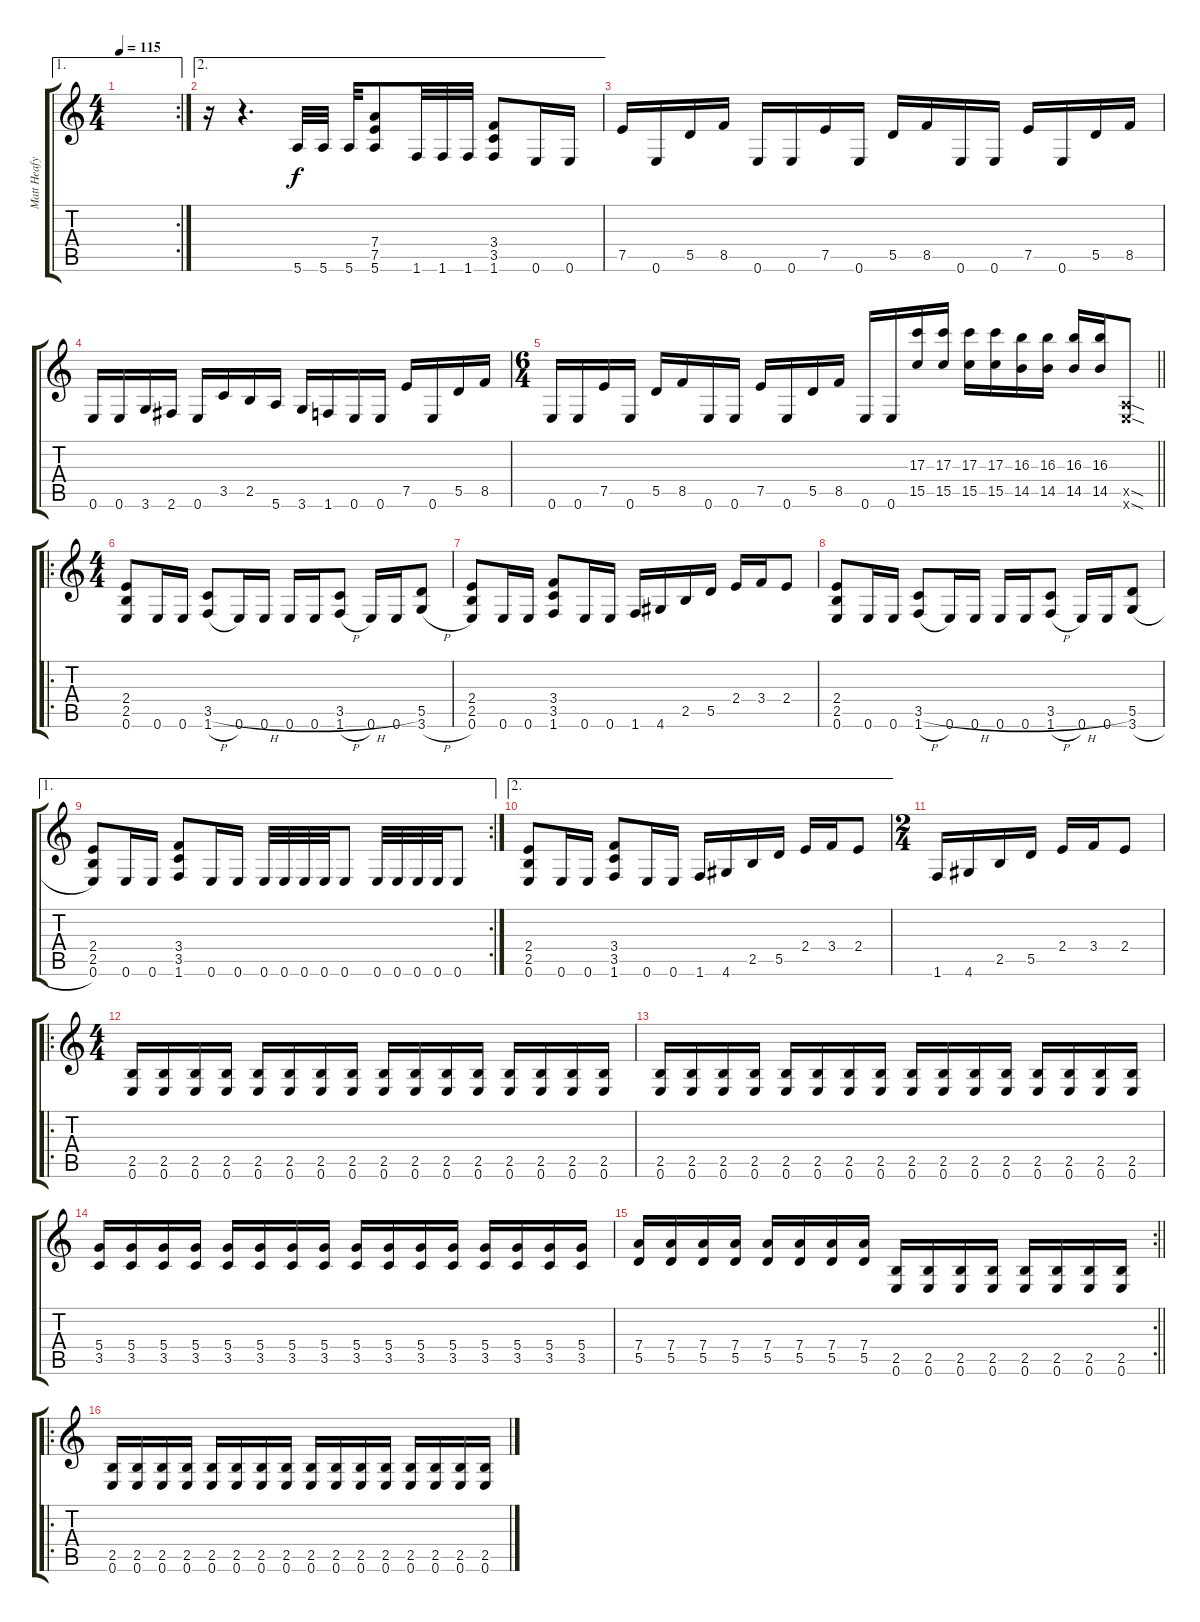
\track ("Matt Heafy" "Matt Heafy") {instrument distortionguitar}
\staff {score tabs}
\tuning (E4 B3 G3 D3 A2 E2) {hide}
\ae 1
\rc 2
\ts (4 4)
\tempo 115
\clef g2
\ks c
|
\ae 2
r.16 r.4{d} 5.6.32 5.6.32 5.6.32 (7.4 7.5 5.6).8 1.6.32 1.6.32 1.6.32 (3.4 3.5 1.6).8 0.6.16 0.6.16 |
7.5.16 0.6.16 5.5.16 8.5.16 0.6.16 0.6.16 7.5.16 0.6.16 5.5.16 8.5.16 0.6.16 0.6.16 7.5.16 0.6.16 5.5.16 8.5.16 |
0.6.16 0.6.16 3.6.16 2.6.16 0.6.16 3.5.16 2.5.16 5.6.16 3.6.16 1.6.16 0.6.16 0.6.16 7.5.16 0.6.16 5.5.16 8.5.16 |
\ts (6 4)
\barLineRight lightlight
0.6.16 0.6.16 7.5.16 0.6.16 5.5.16 8.5.16 0.6.16 0.6.16 7.5.16 0.6.16 5.5.16 8.5.16 0.6.16 0.6.16 (17.3 15.5).16 (17.3 15.5).16 (17.3 15.5).16 (17.3 15.5).16 (16.3 14.5).16 (16.3 14.5).16 (16.3 14.5).16 (16.3 14.5).16 (0.5{sod x} 0.6{sod x}).8 |
\ro
\ts (4 4)
(2.4 2.5 0.6).8 0.6.16 0.6.16 (3.5{h} 1.6{h}).8 0.6.16 0.6.16 0.6.16 0.6.16 (3.5{h} 1.6{h}).8 0.6.16 0.6.16 (5.5 3.6{h}).8 |
(2.4 2.5 0.6).8 0.6.16 0.6.16 (3.4 3.5 1.6).8 0.6.16 0.6.16 1.6.16 4.6.16 2.5.16 5.5.16 2.4.16 3.4.16 2.4.8 |
(2.4 2.5 0.6).8 0.6.16 0.6.16 (3.5{h} 1.6{h}).8 0.6.16 0.6.16 0.6.16 0.6.16 (3.5{h} 1.6{h}).8 0.6.16 0.6.16 (5.5 3.6{h}).8 |
\ae 1
\rc 2
(2.4 2.5 0.6).8 0.6.16 0.6.16 (3.4 3.5 1.6).8 0.6.16 0.6.16 0.6.32 0.6.32 0.6.32 0.6.32 0.6.8 0.6.32 0.6.32 0.6.32 0.6.32 0.6.8 |
\ae 2
(2.4 2.5 0.6).8 0.6.16 0.6.16 (3.4 3.5 1.6).8 0.6.16 0.6.16 1.6.16 4.6.16 2.5.16 5.5.16 2.4.16 3.4.16 2.4.8 |
\ts (2 4)
1.6.16 4.6.16 2.5.16 5.5.16 2.4.16 3.4.16 2.4.8 |
\ro
\ts (4 4)
(2.5 0.6).16 (2.5 0.6).16 (2.5 0.6).16 (2.5 0.6).16 (2.5 0.6).16 (2.5 0.6).16 (2.5 0.6).16 (2.5 0.6).16 (2.5 0.6).16 (2.5 0.6).16 (2.5 0.6).16 (2.5 0.6).16 (2.5 0.6).16 (2.5 0.6).16 (2.5 0.6).16 (2.5 0.6).16 |
(2.5 0.6).16 (2.5 0.6).16 (2.5 0.6).16 (2.5 0.6).16 (2.5 0.6).16 (2.5 0.6).16 (2.5 0.6).16 (2.5 0.6).16 (2.5 0.6).16 (2.5 0.6).16 (2.5 0.6).16 (2.5 0.6).16 (2.5 0.6).16 (2.5 0.6).16 (2.5 0.6).16 (2.5 0.6).16 |
(5.4 3.5).16 (5.4 3.5).16 (5.4 3.5).16 (5.4 3.5).16 (5.4 3.5).16 (5.4 3.5).16 (5.4 3.5).16 (5.4 3.5).16 (5.4 3.5).16 (5.4 3.5).16 (5.4 3.5).16 (5.4 3.5).16 (5.4 3.5).16 (5.4 3.5).16 (5.4 3.5).16 (5.4 3.5).16 |
\rc 2
\barLineRight lightlight
(7.4 5.5).16 (7.4 5.5).16 (7.4 5.5).16 (7.4 5.5).16 (7.4 5.5).16 (7.4 5.5).16 (7.4 5.5).16 (7.4 5.5).16 (2.5 0.6).16 (2.5 0.6).16 (2.5 0.6).16 (2.5 0.6).16 (2.5 0.6).16 (2.5 0.6).16 (2.5 0.6).16 (2.5 0.6).16 |
\ro
(2.5 0.6).16 (2.5 0.6).16 (2.5 0.6).16 (2.5 0.6).16 (2.5 0.6).16 (2.5 0.6).16 (2.5 0.6).16 (2.5 0.6).16 (2.5 0.6).16 (2.5 0.6).16 (2.5 0.6).16 (2.5 0.6).16 (2.5 0.6).16 (2.5 0.6).16 (2.5 0.6).16 (2.5 0.6).16
